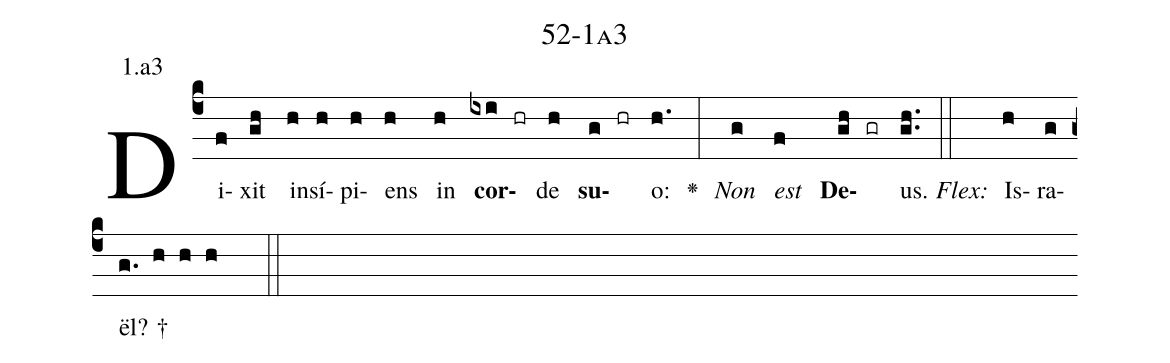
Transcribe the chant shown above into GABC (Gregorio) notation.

name: 52-1a3;
annotation: 1.a3;
%%
(c4)Di(f)xit(gh) in(h)sí(h)pi(h)ens(h) in(h) <b>cor</b>(ixi hr)de(h) <b>su</b>(g hr)o:(h.) <v>\greheightstar</v>(:) <i>Non</i>(g) <i>est</i>(f) <b>De</b>(gh gr)us.(gh..) (::)
<i>Flex:</i>()  Is(h)ra(g)ël? †(g. h h h  ::)

%E(h) u(h) o(g) u(f) a(gh) e.(gh..) (::)
